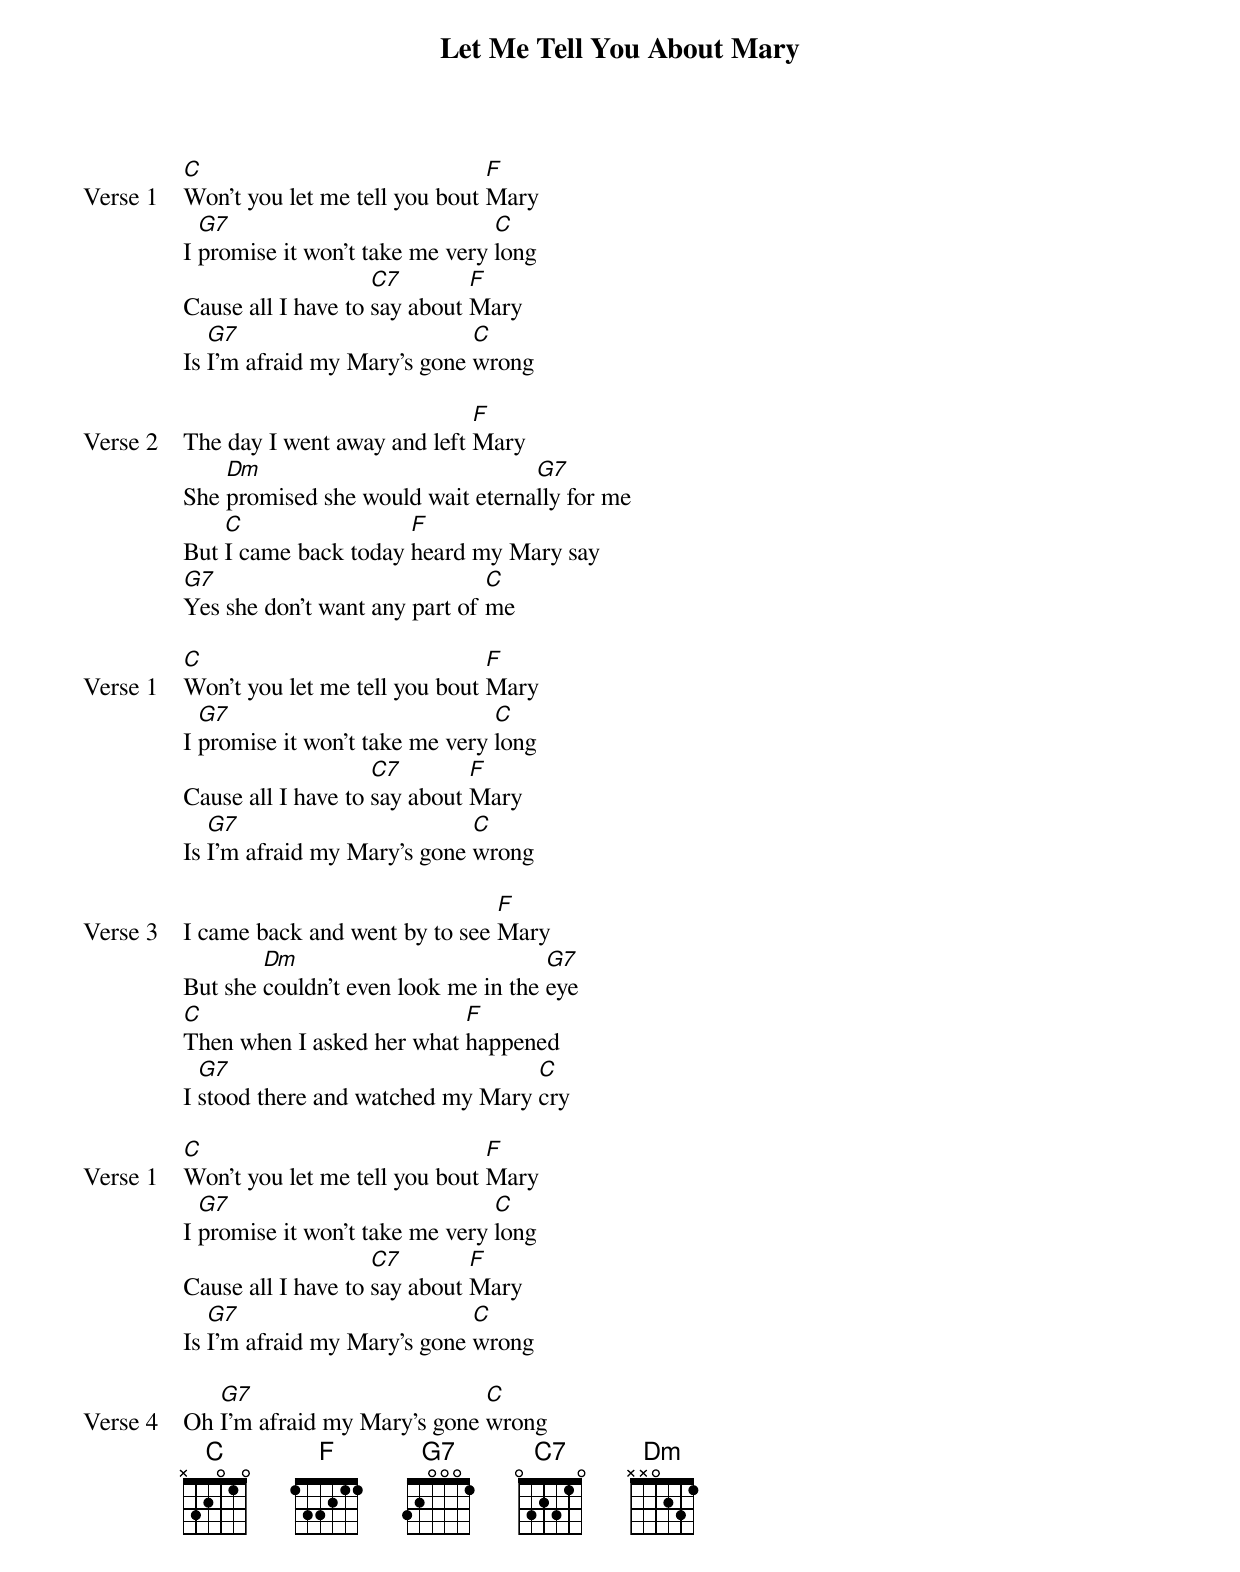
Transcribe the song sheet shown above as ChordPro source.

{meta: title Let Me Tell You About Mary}
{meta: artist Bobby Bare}

{start_of_verse: Verse 1}
[C]Won't you let me tell you bout [F]Mary
I [G7]promise it won't take me very [C]long
Cause all I have to [C7]say about [F]Mary
Is [G7]I'm afraid my Mary's gone [C]wrong
{end_of_verse}

{start_of_verse: Verse 2}
The day I went away and left [F]Mary
She [Dm]promised she would wait eterna[G7]lly for me
But [C]I came back today [F]heard my Mary say
[G7]Yes she don't want any part of [C]me
{end_of_verse}

{start_of_verse: Verse 1}
[C]Won't you let me tell you bout [F]Mary
I [G7]promise it won't take me very [C]long
Cause all I have to [C7]say about [F]Mary
Is [G7]I'm afraid my Mary's gone [C]wrong
{end_of_verse}

{start_of_verse: Verse 3}
I came back and went by to see [F]Mary
But she [Dm]couldn't even look me in the [G7]eye
[C]Then when I asked her what [F]happened
I [G7]stood there and watched my Mary [C]cry
{end_of_verse}

{start_of_verse: Verse 1}
[C]Won't you let me tell you bout [F]Mary
I [G7]promise it won't take me very [C]long
Cause all I have to [C7]say about [F]Mary
Is [G7]I'm afraid my Mary's gone [C]wrong
{end_of_verse}

{start_of_verse: Verse 4}
Oh [G7]I'm afraid my Mary's gone [C]wrong
{end_of_verse}
